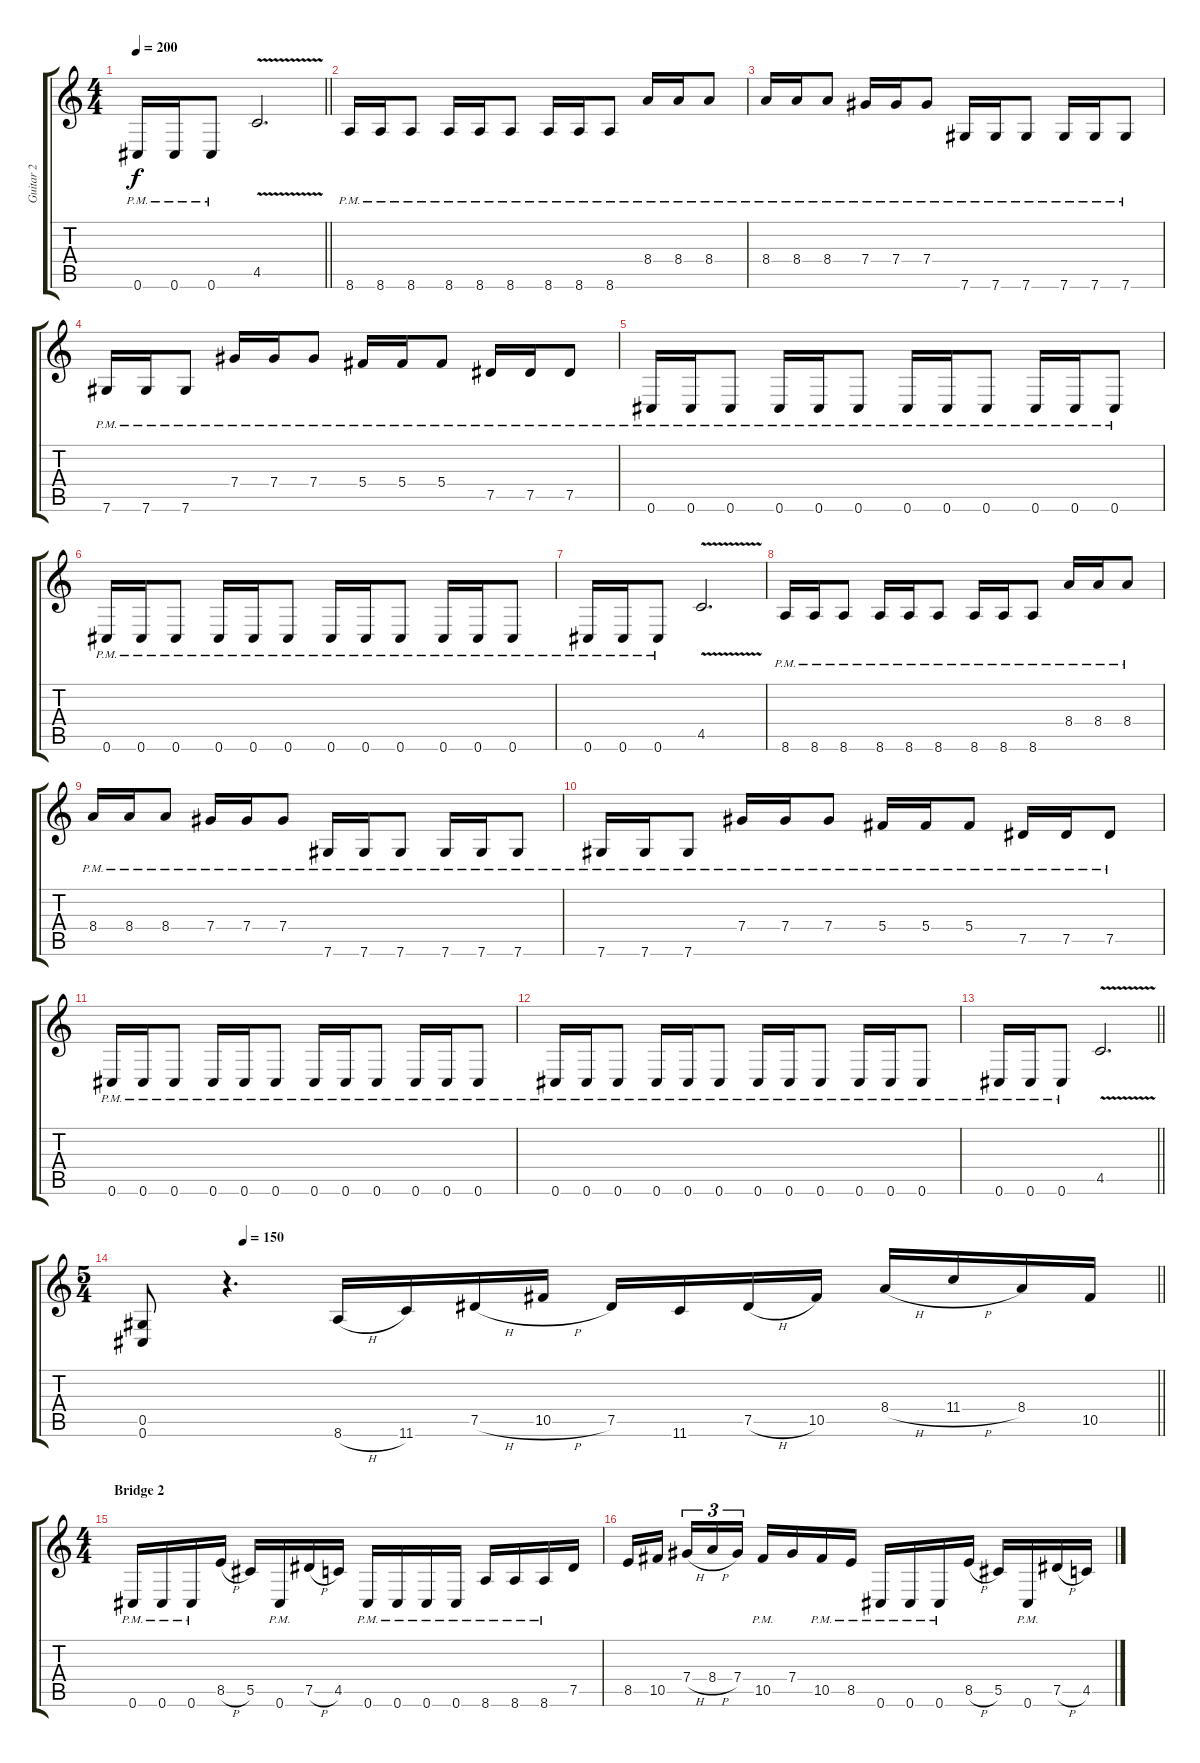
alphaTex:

\track ("Guitar 2" "Guitar 2") {instrument distortionguitar}
\staff {score tabs}
\tuning (Eb4 Bb3 Gb3 Db3 Ab2 Db2) {hide}
\ts (4 4)
\tempo 200
\clef g2
\barLineRight lightlight
\ks c
0.6{pm}.16{dy f} 0.6{pm}.16 0.6{pm}.8 4.5{v}.2{d} |
8.6{pm}.16 8.6{pm}.16 8.6{pm}.8 8.6{pm}.16 8.6{pm}.16 8.6{pm}.8 8.6{pm}.16 8.6{pm}.16 8.6{pm}.8 8.4{pm}.16 8.4{pm}.16 8.4{pm}.8 |
8.4{pm}.16 8.4{pm}.16 8.4{pm}.8 7.4{pm}.16 7.4{pm}.16 7.4{pm}.8 7.6{pm}.16 7.6{pm}.16 7.6{pm}.8 7.6{pm}.16 7.6{pm}.16 7.6{pm}.8 |
7.6{pm}.16 7.6{pm}.16 7.6{pm}.8 7.4{pm}.16 7.4{pm}.16 7.4{pm}.8 5.4{pm}.16 5.4{pm}.16 5.4{pm}.8 7.5{pm}.16 7.5{pm}.16 7.5{pm}.8 |
0.6{pm}.16 0.6{pm}.16 0.6{pm}.8 0.6{pm}.16 0.6{pm}.16 0.6{pm}.8 0.6{pm}.16 0.6{pm}.16 0.6{pm}.8 0.6{pm}.16 0.6{pm}.16 0.6{pm}.8 |
0.6{pm}.16 0.6{pm}.16 0.6{pm}.8 0.6{pm}.16 0.6{pm}.16 0.6{pm}.8 0.6{pm}.16 0.6{pm}.16 0.6{pm}.8 0.6{pm}.16 0.6{pm}.16 0.6{pm}.8 |
0.6{pm}.16 0.6{pm}.16 0.6{pm}.8 4.5{v}.2{d} |
8.6{pm}.16 8.6{pm}.16 8.6{pm}.8 8.6{pm}.16 8.6{pm}.16 8.6{pm}.8 8.6{pm}.16 8.6{pm}.16 8.6{pm}.8 8.4{pm}.16 8.4{pm}.16 8.4{pm}.8 |
8.4{pm}.16 8.4{pm}.16 8.4{pm}.8 7.4{pm}.16 7.4{pm}.16 7.4{pm}.8 7.6{pm}.16 7.6{pm}.16 7.6{pm}.8 7.6{pm}.16 7.6{pm}.16 7.6{pm}.8 |
7.6{pm}.16 7.6{pm}.16 7.6{pm}.8 7.4{pm}.16 7.4{pm}.16 7.4{pm}.8 5.4{pm}.16 5.4{pm}.16 5.4{pm}.8 7.5{pm}.16 7.5{pm}.16 7.5{pm}.8 |
0.6{pm}.16 0.6{pm}.16 0.6{pm}.8 0.6{pm}.16 0.6{pm}.16 0.6{pm}.8 0.6{pm}.16 0.6{pm}.16 0.6{pm}.8 0.6{pm}.16 0.6{pm}.16 0.6{pm}.8 |
0.6{pm}.16 0.6{pm}.16 0.6{pm}.8 0.6{pm}.16 0.6{pm}.16 0.6{pm}.8 0.6{pm}.16 0.6{pm}.16 0.6{pm}.8 0.6{pm}.16 0.6{pm}.16 0.6{pm}.8 |
\barLineRight lightlight
0.6{pm}.16 0.6{pm}.16 0.6{pm}.8 4.5{v}.2{d} |
\ts (5 4)
\tempo (150 0.1)
\barLineRight lightlight
(0.5 0.6).8 r.4{d} 8.6{h}.16 11.6.16 7.5{h}.16 10.5{h}.16 7.5.16 11.6.16 7.5{h}.16 10.5.16 8.4{h}.16 11.4{h}.16 8.4.16 10.5.16 |
\ts (4 4)
\section ("" "Bridge 2")
0.6{pm}.16 0.6{pm}.16 0.6{pm}.16 8.5{h}.16 5.5.16 0.6{pm}.16 7.5{h}.16 4.5.16 0.6{pm}.16 0.6{pm}.16 0.6{pm}.16 0.6{pm}.16 8.6{pm}.16 8.6{pm}.16 8.6{pm}.16 7.5.16 |
8.5.16 10.5.16{beam splitsecondary} 7.4{h}.16{tu (3 2)} 8.4{h}.16{tu (3 2)} 7.4.16{tu (3 2)} 10.5{pm}.16 7.4.16 10.5{pm}.16 8.5{pm}.16 0.6{pm}.16 0.6{pm}.16 0.6{pm}.16 8.5{h}.16 5.5.16 0.6{pm}.16 7.5{h}.16 4.5.16
